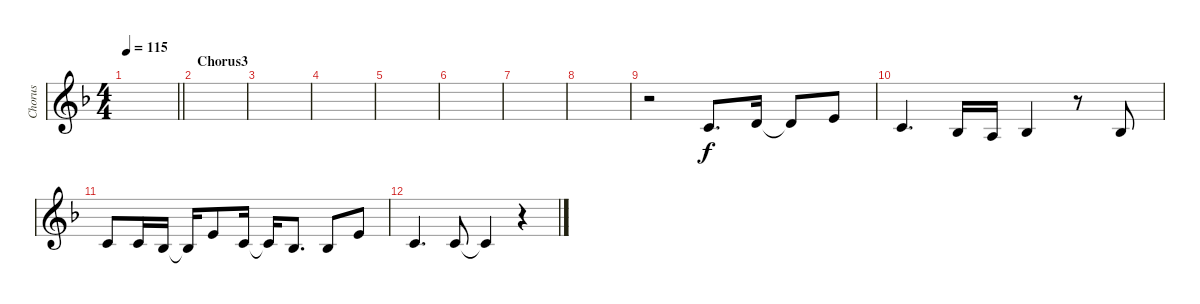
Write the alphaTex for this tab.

\track ("Chorus" "Chorus") {instrument synthvoice}
\staff {score}
\tuning (E5 B4 G4 D4 A3 E3) {hide}
\ts (4 4)
\tempo 115
\clef g2
\barLineRight lightlight
\ks f
|
\section ("" "Chorus3")
|
|
|
|
|
|
|
r.2 3.5.8{d} 0.4.16 0.4{t}.8 2.4.8 |
3.5.4{d} 1.5.16 0.5.16 1.5.4 r.8 1.5.8 |
3.5.8 3.5.16 1.5.16 1.5{t}.16 2.4.8 3.5.16 3.5{t}.16 1.5.8{d} 1.5.8 2.4.8 |
3.5.4{d} 3.5.8 3.5{t}.4 r.4
